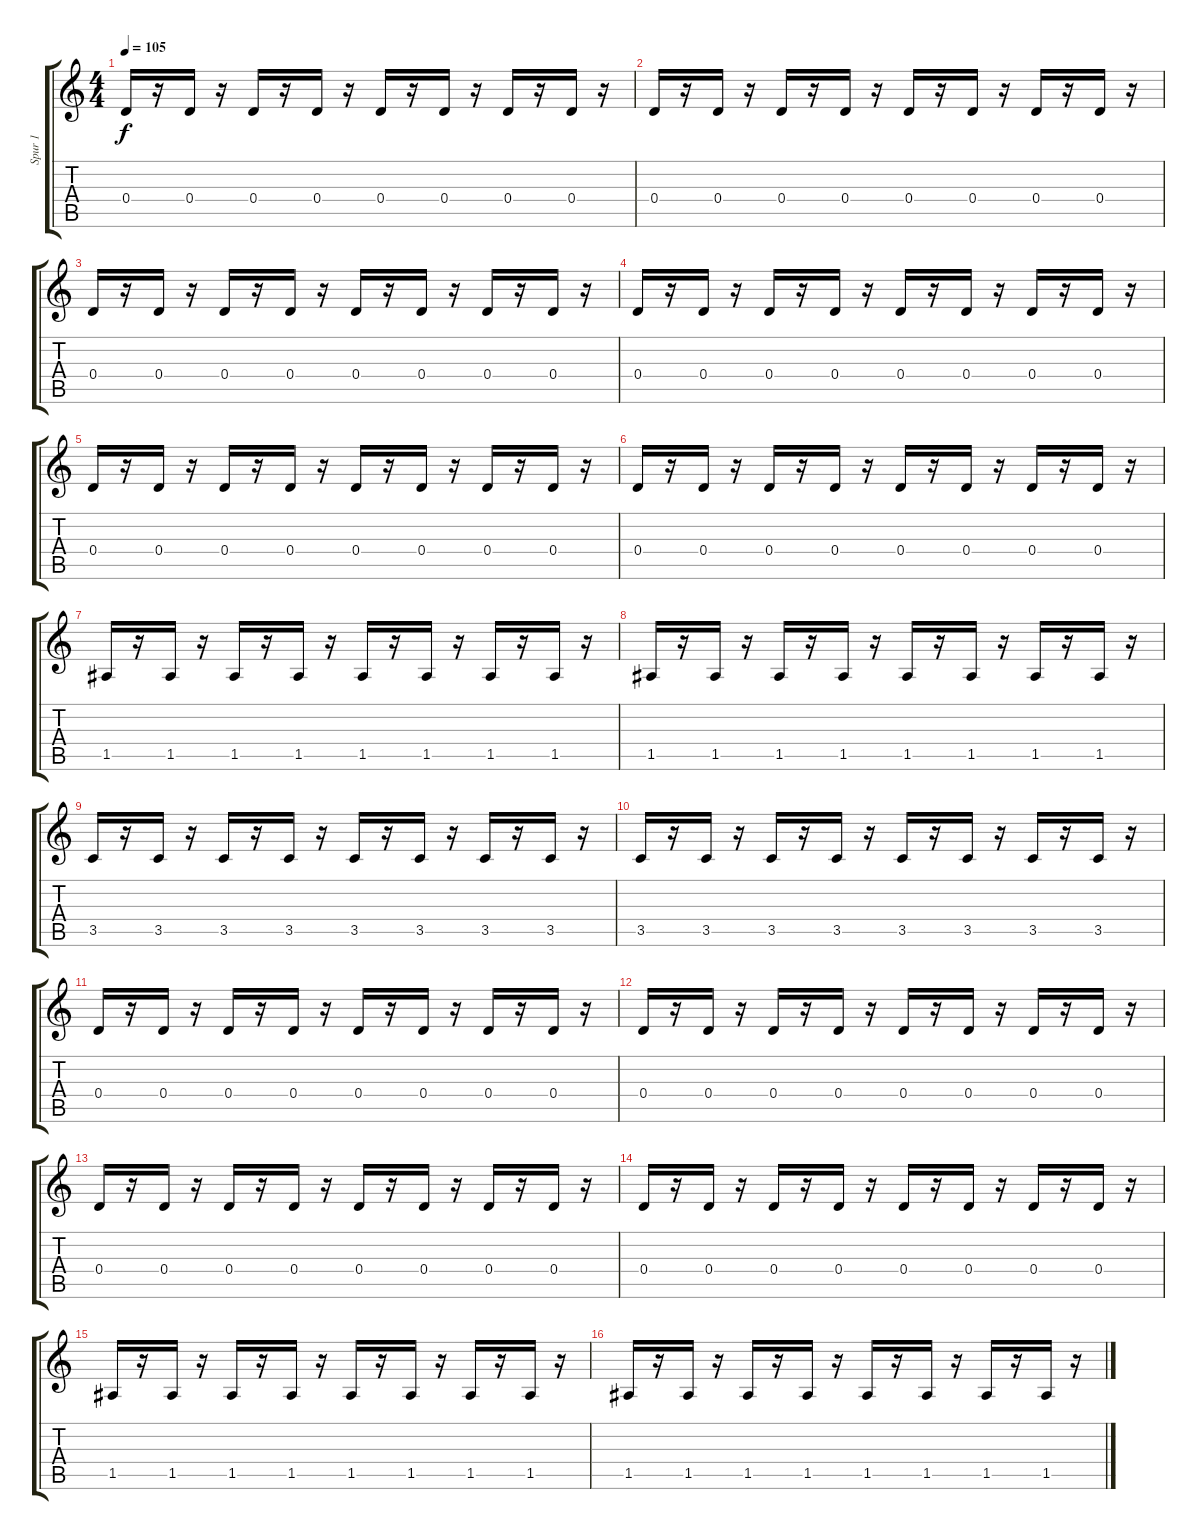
\track ("Spur 1" "Spur 1") {instrument electricguitarmuted}
\staff {score tabs}
\tuning (E4 B3 G3 D3 A2 E2) {hide}
\ts (4 4)
\tempo 105
\clef g2
\ks c
0.4.16{dy f instrument electricguitarmuted} r.16 0.4.16 r.16 0.4.16 r.16 0.4.16 r.16 0.4.16 r.16 0.4.16 r.16 0.4.16 r.16 0.4.16 r.16 |
0.4.16 r.16 0.4.16 r.16 0.4.16 r.16 0.4.16 r.16 0.4.16 r.16 0.4.16 r.16 0.4.16 r.16 0.4.16 r.16 |
0.4.16 r.16 0.4.16 r.16 0.4.16 r.16 0.4.16 r.16 0.4.16 r.16 0.4.16 r.16 0.4.16 r.16 0.4.16 r.16 |
0.4.16 r.16 0.4.16 r.16 0.4.16 r.16 0.4.16 r.16 0.4.16 r.16 0.4.16 r.16 0.4.16 r.16 0.4.16 r.16 |
0.4.16{volume 14 balance 9} r.16 0.4.16 r.16 0.4.16 r.16 0.4.16 r.16 0.4.16 r.16 0.4.16 r.16 0.4.16 r.16 0.4.16 r.16 |
0.4.16 r.16 0.4.16 r.16 0.4.16 r.16 0.4.16 r.16 0.4.16 r.16 0.4.16 r.16 0.4.16 r.16 0.4.16 r.16 |
1.5.16 r.16 1.5.16 r.16 1.5.16 r.16 1.5.16 r.16 1.5.16 r.16 1.5.16 r.16 1.5.16 r.16 1.5.16 r.16 |
1.5.16 r.16 1.5.16 r.16 1.5.16 r.16 1.5.16 r.16 1.5.16 r.16 1.5.16 r.16 1.5.16 r.16 1.5.16 r.16 |
3.5.16 r.16 3.5.16 r.16 3.5.16 r.16 3.5.16 r.16 3.5.16 r.16 3.5.16 r.16 3.5.16 r.16 3.5.16 r.16 |
3.5.16 r.16 3.5.16 r.16 3.5.16 r.16 3.5.16 r.16 3.5.16 r.16 3.5.16 r.16 3.5.16 r.16 3.5.16 r.16 |
0.4.16 r.16 0.4.16 r.16 0.4.16 r.16 0.4.16 r.16 0.4.16 r.16 0.4.16 r.16 0.4.16 r.16 0.4.16 r.16 |
0.4.16 r.16 0.4.16 r.16 0.4.16 r.16 0.4.16 r.16 0.4.16 r.16 0.4.16 r.16 0.4.16 r.16 0.4.16 r.16 |
0.4.16 r.16 0.4.16 r.16 0.4.16 r.16 0.4.16 r.16 0.4.16 r.16 0.4.16 r.16 0.4.16 r.16 0.4.16 r.16 |
0.4.16 r.16 0.4.16 r.16 0.4.16 r.16 0.4.16 r.16 0.4.16 r.16 0.4.16 r.16 0.4.16 r.16 0.4.16 r.16 |
1.5.16 r.16 1.5.16 r.16 1.5.16 r.16 1.5.16 r.16 1.5.16 r.16 1.5.16 r.16 1.5.16 r.16 1.5.16 r.16 |
1.5.16 r.16 1.5.16 r.16 1.5.16 r.16 1.5.16 r.16 1.5.16 r.16 1.5.16 r.16 1.5.16 r.16 1.5.16 r.16
